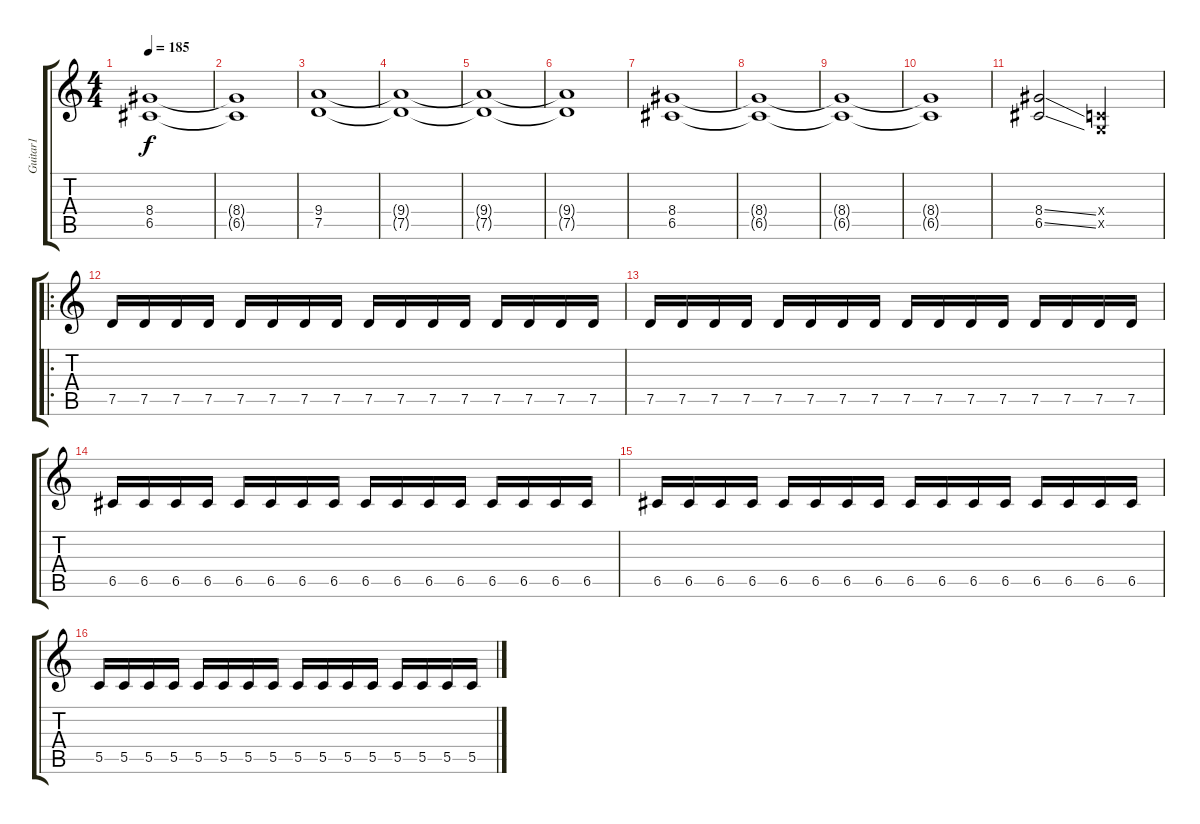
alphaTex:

\track ("Guitar1" "Guitar1") {instrument distortionguitar}
\staff {score tabs}
\tuning (D4 A3 F3 C3 G2 D2) {hide}
\ts (4 4)
\tempo 185
\clef g2
\ks c
(8.4{t} 6.5{t}).1{dy f} |
(8.4{t} 6.5{t}).1 |
(9.4 7.5).1 |
(9.4{t} 7.5{t}).1 |
(9.4{t} 7.5{t}).1 |
(9.4{t} 7.5{t}).1 |
(8.4 6.5).1 |
(8.4{t} 6.5{t}).1 |
(8.4{t} 6.5{t}).1 |
(8.4{t} 6.5{t}).1 |
(8.4{ss} 6.5{ss}).2 (0.4{x} 0.5{x}).2 |
\ro
7.5.16 7.5.16 7.5.16 7.5.16 7.5.16 7.5.16 7.5.16 7.5.16 7.5.16 7.5.16 7.5.16 7.5.16 7.5.16 7.5.16 7.5.16 7.5.16 |
7.5.16 7.5.16 7.5.16 7.5.16 7.5.16 7.5.16 7.5.16 7.5.16 7.5.16 7.5.16 7.5.16 7.5.16 7.5.16 7.5.16 7.5.16 7.5.16 |
6.5.16 6.5.16 6.5.16 6.5.16 6.5.16 6.5.16 6.5.16 6.5.16 6.5.16 6.5.16 6.5.16 6.5.16 6.5.16 6.5.16 6.5.16 6.5.16 |
6.5.16 6.5.16 6.5.16 6.5.16 6.5.16 6.5.16 6.5.16 6.5.16 6.5.16 6.5.16 6.5.16 6.5.16 6.5.16 6.5.16 6.5.16 6.5.16 |
5.5.16 5.5.16 5.5.16 5.5.16 5.5.16 5.5.16 5.5.16 5.5.16 5.5.16 5.5.16 5.5.16 5.5.16 5.5.16 5.5.16 5.5.16 5.5.16
